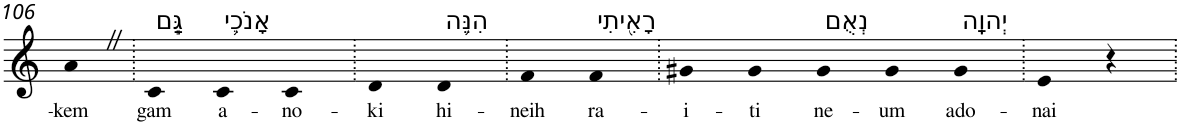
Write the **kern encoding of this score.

**kern	**text
*part1	*part1
*staff1	*staff1
*I"Piano	*
*I'Pno	*
!!LO:PB:g=z
*clefG2	*
*k[]	*
=106	=106
!	!LO:LY:b
4aZ	-kem
=107.	=107.
!LO:TX:a:t=גַּ֧ם	!
!	!LO:LY:b
4c	gam
!LO:TX:a:t=אָנֹכִ֛י	!
!	!LO:LY:b
4c	a-
!	!LO:LY:b
4c	-no-
=108.	=108.
!	!LO:LY:b
4d	-ki
!LO:TX:a:t=הִנֵּ֥ה	!
!	!LO:LY:b
4d	hi-
=109.	=109.
!	!LO:LY:b
4f	-neih
!LO:TX:a:t=רָאִ֖יתִי	!
!	!LO:LY:b
4f	ra-
=110.	=110.
!	!LO:LY:b
4g#X	-i-
!	!LO:LY:b
4g#	-ti
!LO:TX:a:t=נְאֻם	!
!	!LO:LY:b
4g#	ne-
!	!LO:LY:b
4g#	-um
!LO:TX:a:t=יְהוָֽה	!
!	!LO:LY:b
4g#	ado-
=111.	=111.
!	!LO:LY:b
4e	-nai
4r	.
=.	=.
*-	*-
